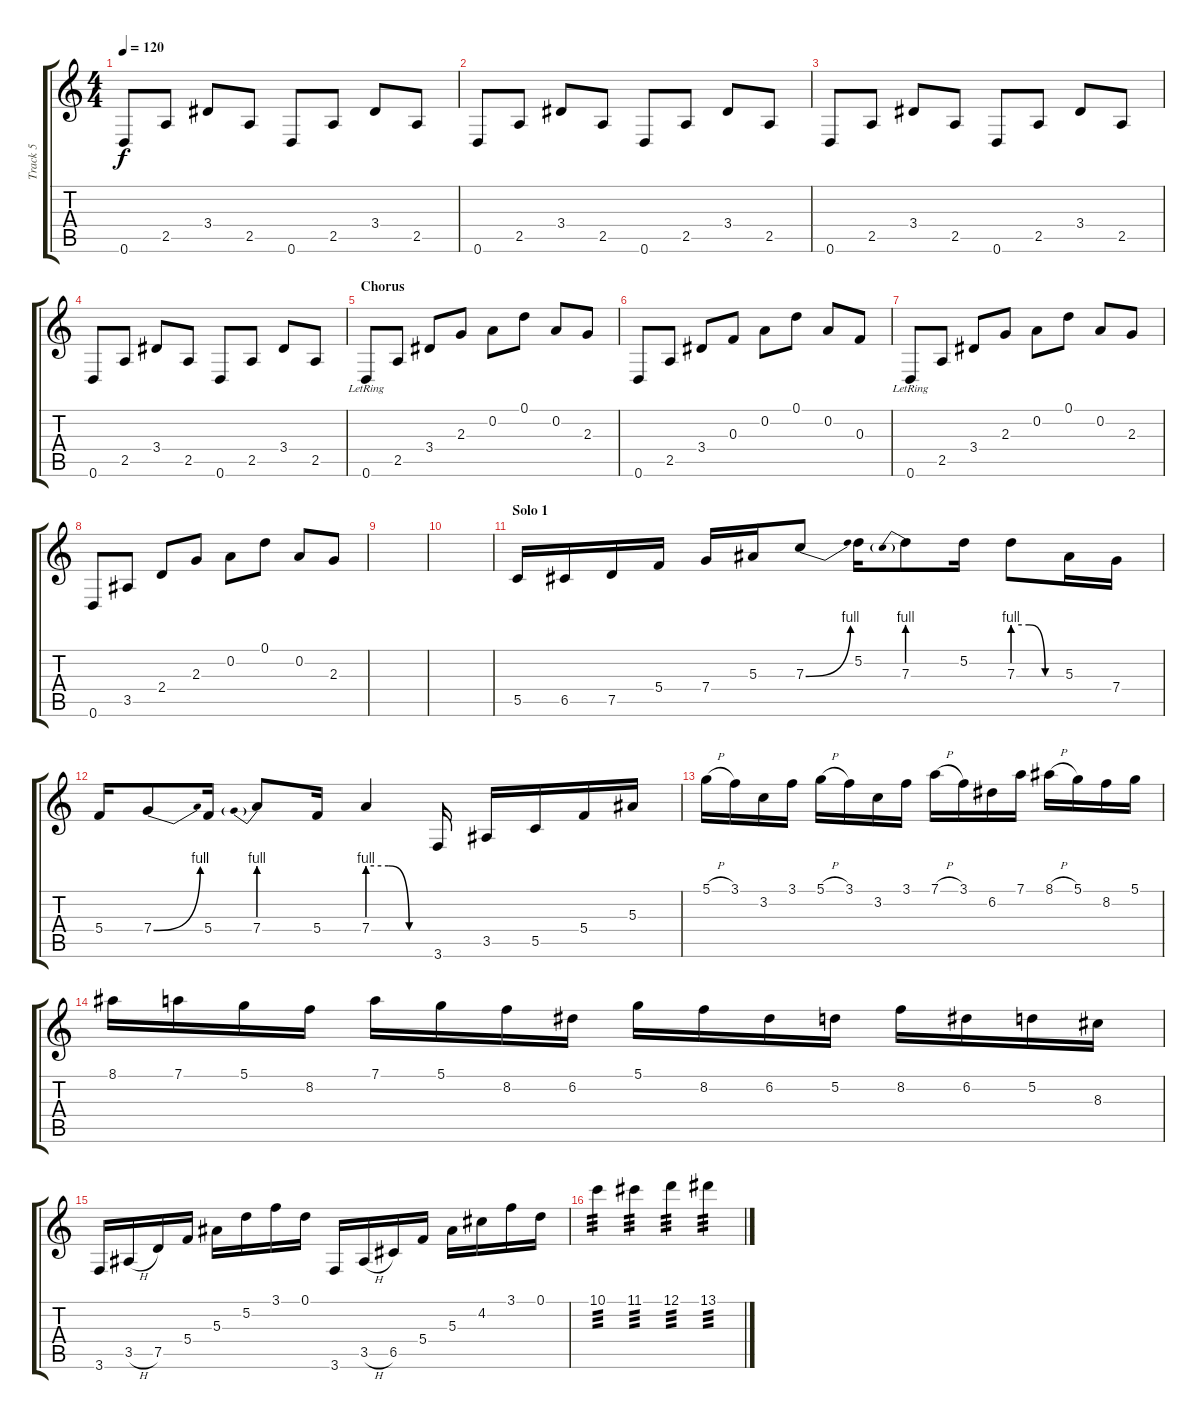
\track ("Track 5" "Track 5") {instrument acousticguitarsteel}
\staff {score tabs}
\tuning (D4 A3 F3 C3 G2 D2) {hide}
\ts (4 4)
\tempo 120
\clef g2
\ks c
0.6.8{dy f} 2.5.8 3.4.8 2.5.8 0.6.8 2.5.8 3.4.8 2.5.8 |
0.6.8 2.5.8 3.4.8 2.5.8 0.6.8 2.5.8 3.4.8 2.5.8 |
0.6.8 2.5.8 3.4.8 2.5.8 0.6.8 2.5.8 3.4.8 2.5.8 |
0.6.8 2.5.8 3.4.8 2.5.8 0.6.8 2.5.8 3.4.8 2.5.8 |
\section ("" "Chorus")
0.6{lr}.8 2.5.8 3.4.8 2.3.8 0.2.8 0.1.8 0.2.8 2.3.8 |
0.6.8 2.5.8 3.4.8 0.3.8 0.2.8 0.1.8 0.2.8 0.3.8 |
0.6{lr}.8 2.5.8 3.4.8 2.3.8 0.2.8 0.1.8 0.2.8 2.3.8 |
0.6.8 3.5.8 2.4.8 2.3.8 0.2.8 0.1.8 0.2.8 2.3.8 |
|
|
\section ("" "Solo 1")
5.5.16{volume 16 instrument distortionguitar} 6.5.16 7.5.16 5.4.16 7.4.16 5.3.16 7.3{be (bend 0 0 60 4)}.8 5.2.16 7.3{be (prebend 0 4 60 4)}.8 5.2.16 7.3{be (custom 0 4 20 4 40 0 60 0)}.8 5.3.16 7.4.16 |
5.4.16 7.4{be (bend 0 0 60 4)}.8 5.4.16 7.4{be (prebend 0 4 60 4)}.8 5.4.16 7.4{be (custom 0 4 20 4 40 0 60 0)}.4 3.6.16 3.5.16 5.5.16 5.4.16 5.3.16 |
5.1{h}.16 3.1.16 3.2.16 3.1.16 5.1{h}.16 3.1.16 3.2.16 3.1.16 7.1{h}.16 3.1.16 6.2.16 7.1.16 8.1{h}.16 5.1.16 8.2.16 5.1.16 |
8.1.16 7.1.16 5.1.16 8.2.16 7.1.16 5.1.16 8.2.16 6.2.16 5.1.16 8.2.16 6.2.16 5.2.16 8.2.16 6.2.16 5.2.16 8.3.16 |
3.6.16 3.5{h}.16 7.5.16 5.4.16 5.3.16 5.2.16 3.1.16 0.1.16 3.6.16 3.5{h}.16 6.5.16 5.4.16 5.3.16 4.2.16 3.1.16 0.1.16 |
10.1.4{tp 3} 11.1.4{tp 3} 12.1.4{tp 3} 13.1.4{tp 3}
